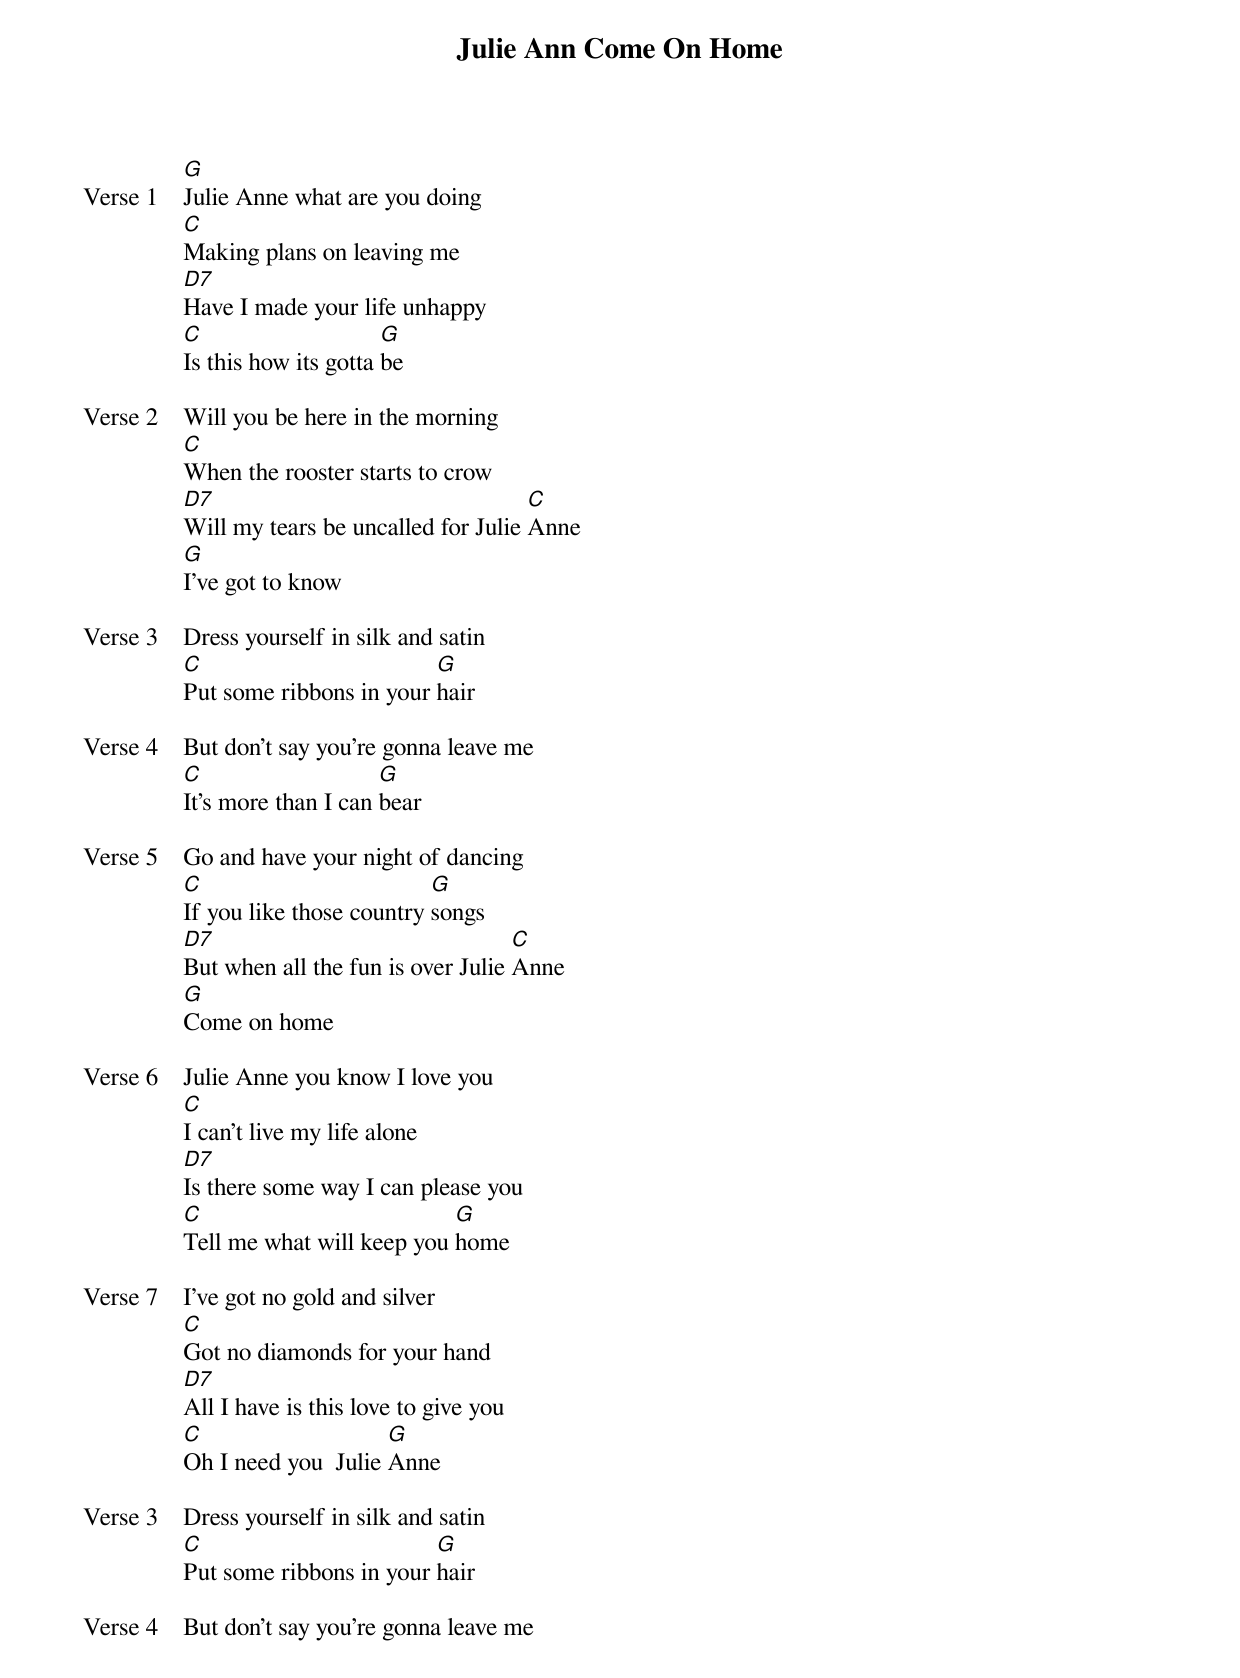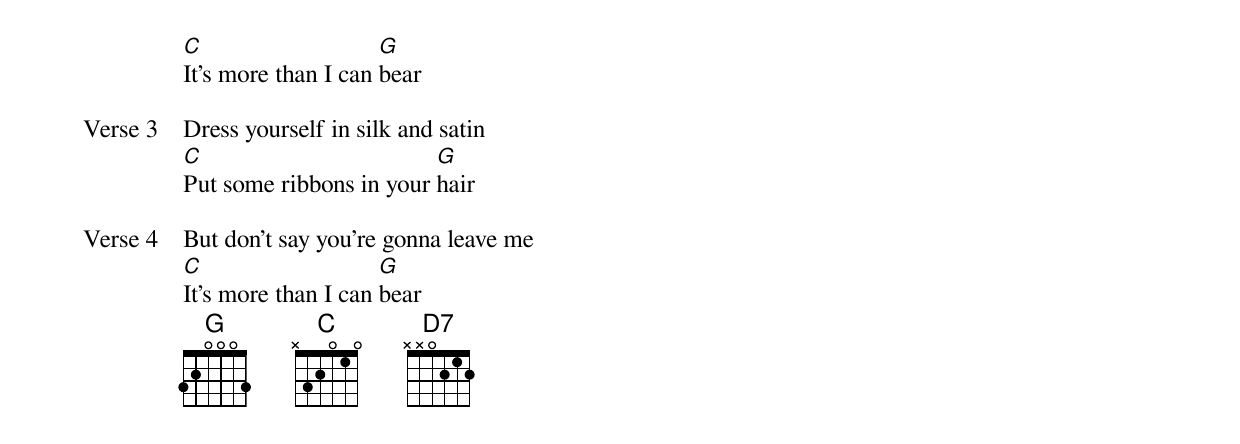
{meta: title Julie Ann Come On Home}
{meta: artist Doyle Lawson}
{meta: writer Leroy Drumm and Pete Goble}

{start_of_verse: Verse 1}
[G]Julie Anne what are you doing
[C]Making plans on leaving me
[D7]Have I made your life unhappy
[C]Is this how its gotta [G]be
{end_of_verse}

{start_of_verse: Verse 2}
Will you be here in the morning
[C]When the rooster starts to crow
[D7]Will my tears be uncalled for Julie [C]Anne
[G]I've got to know
{end_of_verse}

{start_of_verse: Verse 3}
Dress yourself in silk and satin
[C]Put some ribbons in your [G]hair
{end_of_verse}

{start_of_verse: Verse 4}
But don't say you're gonna leave me
[C]It's more than I can [G]bear
{end_of_verse}

{start_of_verse: Verse 5}
Go and have your night of dancing
[C]If you like those country [G]songs
[D7]But when all the fun is over Julie [C]Anne
[G]Come on home
{end_of_verse}

{start_of_verse: Verse 6}
Julie Anne you know I love you
[C]I can't live my life alone
[D7]Is there some way I can please you
[C]Tell me what will keep you [G]home
{end_of_verse}

{start_of_verse: Verse 7}
I've got no gold and silver
[C]Got no diamonds for your hand
[D7]All I have is this love to give you
[C]Oh I need you  Julie [G]Anne
{end_of_verse}

{start_of_verse: Verse 3}
Dress yourself in silk and satin
[C]Put some ribbons in your [G]hair
{end_of_verse}

{start_of_verse: Verse 4}
But don't say you're gonna leave me
[C]It's more than I can [G]bear
{end_of_verse}

{start_of_verse: Verse 3}
Dress yourself in silk and satin
[C]Put some ribbons in your [G]hair
{end_of_verse}

{start_of_verse: Verse 4}
But don't say you're gonna leave me
[C]It's more than I can [G]bear
{end_of_verse}
